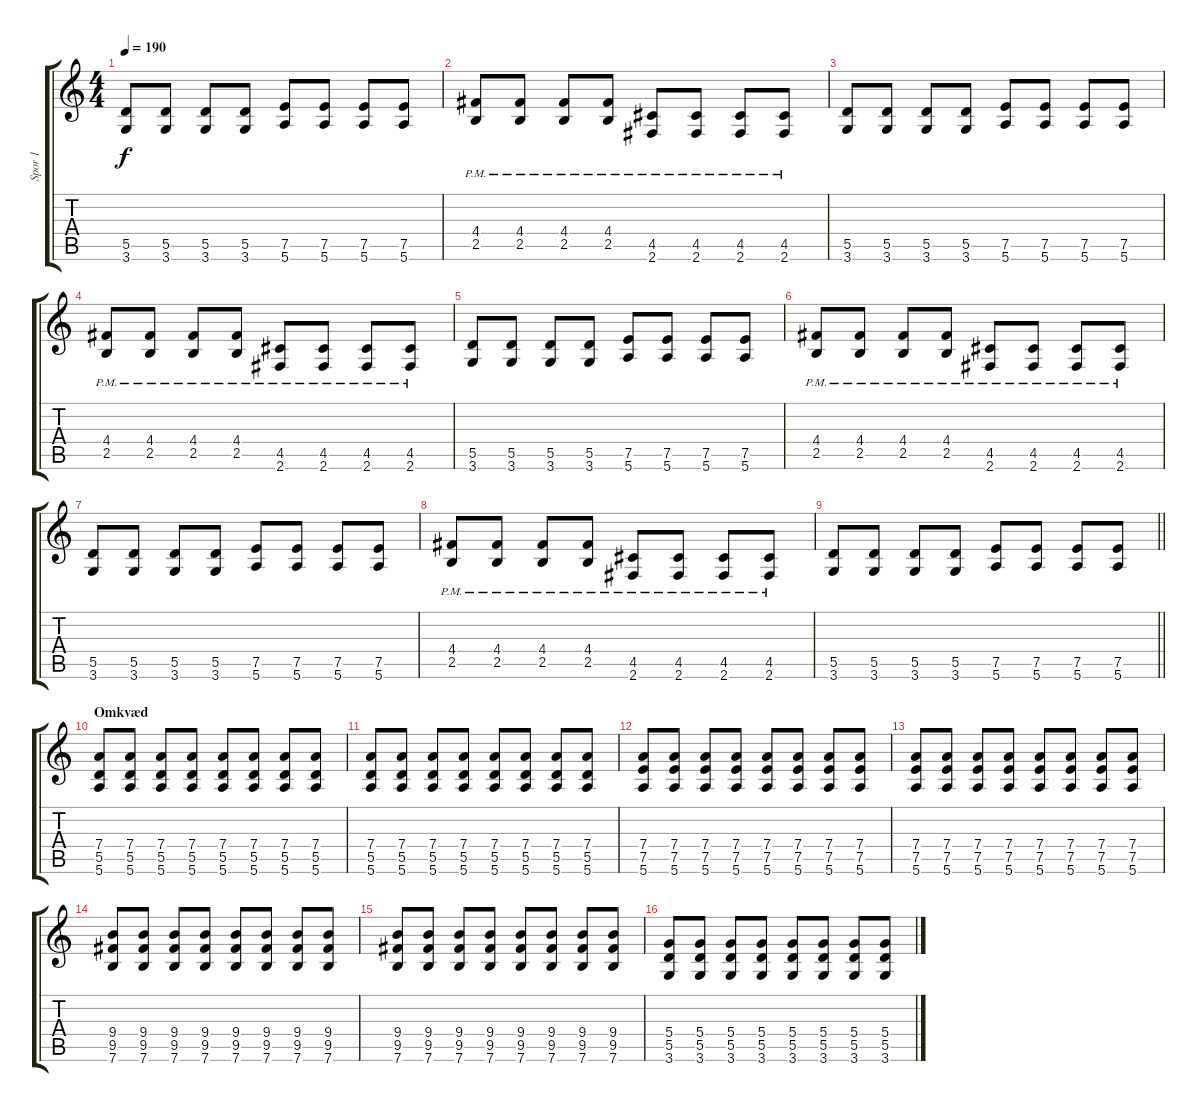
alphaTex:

\track ("Spor 1" "Spor 1") {instrument distortionguitar}
\staff {score tabs}
\tuning (E4 B3 G3 D3 A2 E2) {hide}
\ts (4 4)
\tempo 190
\clef g2
\ks c
(5.5 3.6).8{dy f} (5.5 3.6).8 (5.5 3.6).8 (5.5 3.6).8 (7.5 5.6).8 (7.5 5.6).8 (7.5 5.6).8 (7.5 5.6).8 |
(4.4{pm} 2.5{pm}).8 (4.4{pm} 2.5{pm}).8 (4.4{pm} 2.5{pm}).8 (4.4{pm} 2.5{pm}).8 (4.5{pm} 2.6{pm}).8 (4.5{pm} 2.6{pm}).8 (4.5{pm} 2.6{pm}).8 (4.5{pm} 2.6{pm}).8 |
(5.5 3.6).8 (5.5 3.6).8 (5.5 3.6).8 (5.5 3.6).8 (7.5 5.6).8 (7.5 5.6).8 (7.5 5.6).8 (7.5 5.6).8 |
(4.4{pm} 2.5{pm}).8 (4.4{pm} 2.5{pm}).8 (4.4{pm} 2.5{pm}).8 (4.4{pm} 2.5{pm}).8 (4.5{pm} 2.6{pm}).8 (4.5{pm} 2.6{pm}).8 (4.5{pm} 2.6{pm}).8 (4.5{pm} 2.6{pm}).8 |
(5.5 3.6).8 (5.5 3.6).8 (5.5 3.6).8 (5.5 3.6).8 (7.5 5.6).8 (7.5 5.6).8 (7.5 5.6).8 (7.5 5.6).8 |
(4.4{pm} 2.5{pm}).8 (4.4{pm} 2.5{pm}).8 (4.4{pm} 2.5{pm}).8 (4.4{pm} 2.5{pm}).8 (4.5{pm} 2.6{pm}).8 (4.5{pm} 2.6{pm}).8 (4.5{pm} 2.6{pm}).8 (4.5{pm} 2.6{pm}).8 |
(5.5 3.6).8 (5.5 3.6).8 (5.5 3.6).8 (5.5 3.6).8 (7.5 5.6).8 (7.5 5.6).8 (7.5 5.6).8 (7.5 5.6).8 |
(4.4{pm} 2.5{pm}).8 (4.4{pm} 2.5{pm}).8 (4.4{pm} 2.5{pm}).8 (4.4{pm} 2.5{pm}).8 (4.5{pm} 2.6{pm}).8 (4.5{pm} 2.6{pm}).8 (4.5{pm} 2.6{pm}).8 (4.5{pm} 2.6{pm}).8 |
\barLineRight lightlight
(5.5 3.6).8 (5.5 3.6).8 (5.5 3.6).8 (5.5 3.6).8 (7.5 5.6).8 (7.5 5.6).8 (7.5 5.6).8 (7.5 5.6).8 |
\section ("" "Omkvæd")
(7.4 5.5 5.6).8 (7.4 5.5 5.6).8 (7.4 5.5 5.6).8 (7.4 5.5 5.6).8 (7.4 5.5 5.6).8 (7.4 5.5 5.6).8 (7.4 5.5 5.6).8 (7.4 5.5 5.6).8 |
(7.4 5.5 5.6).8 (7.4 5.5 5.6).8 (7.4 5.5 5.6).8 (7.4 5.5 5.6).8 (7.4 5.5 5.6).8 (7.4 5.5 5.6).8 (7.4 5.5 5.6).8 (7.4 5.5 5.6).8 |
(7.4 7.5 5.6).8 (7.4 7.5 5.6).8 (7.4 7.5 5.6).8 (7.4 7.5 5.6).8 (7.4 7.5 5.6).8 (7.4 7.5 5.6).8 (7.4 7.5 5.6).8 (7.4 7.5 5.6).8 |
(7.4 7.5 5.6).8 (7.4 7.5 5.6).8 (7.4 7.5 5.6).8 (7.4 7.5 5.6).8 (7.4 7.5 5.6).8 (7.4 7.5 5.6).8 (7.4 7.5 5.6).8 (7.4 7.5 5.6).8 |
(9.4 9.5 7.6).8 (9.4 9.5 7.6).8 (9.4 9.5 7.6).8 (9.4 9.5 7.6).8 (9.4 9.5 7.6).8 (9.4 9.5 7.6).8 (9.4 9.5 7.6).8 (9.4 9.5 7.6).8 |
(9.4 9.5 7.6).8 (9.4 9.5 7.6).8 (9.4 9.5 7.6).8 (9.4 9.5 7.6).8 (9.4 9.5 7.6).8 (9.4 9.5 7.6).8 (9.4 9.5 7.6).8 (9.4 9.5 7.6).8 |
(5.4 5.5 3.6).8 (5.4 5.5 3.6).8 (5.4 5.5 3.6).8 (5.4 5.5 3.6).8 (5.4 5.5 3.6).8 (5.4 5.5 3.6).8 (5.4 5.5 3.6).8 (5.4 5.5 3.6).8
